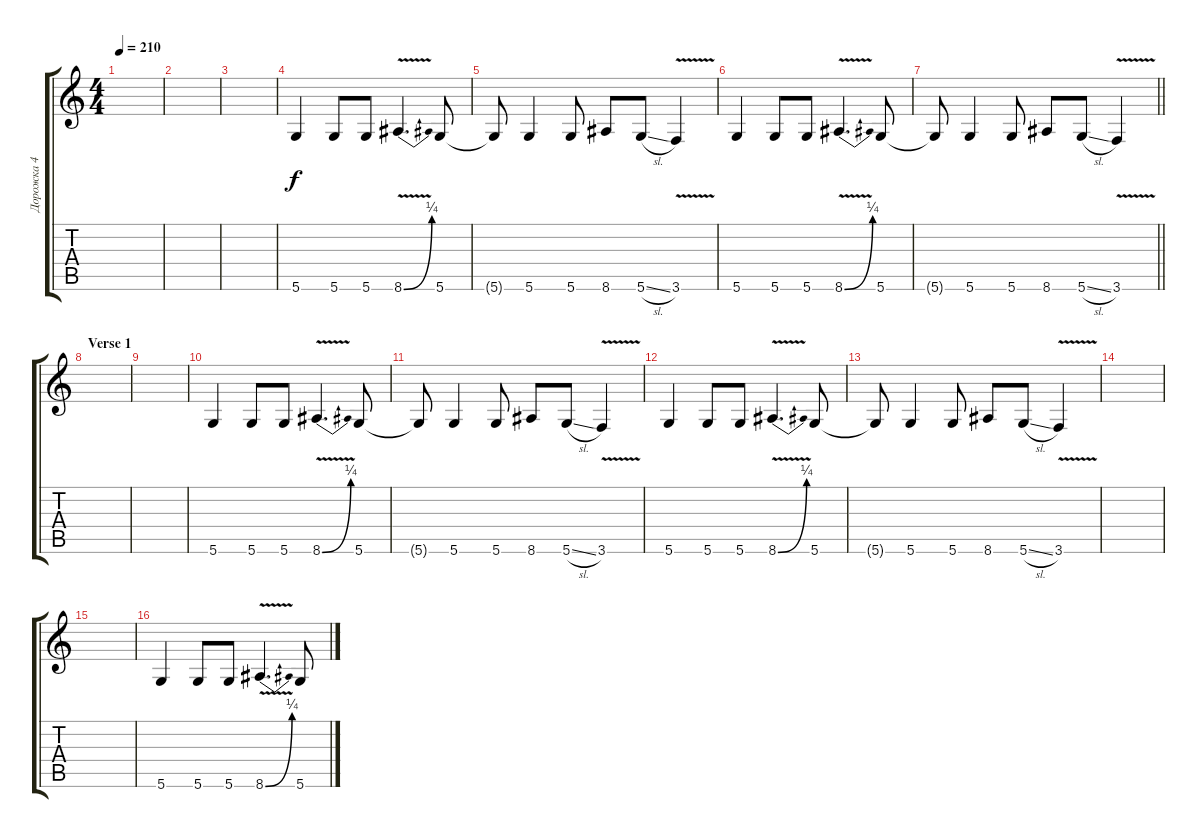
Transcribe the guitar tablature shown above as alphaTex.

\track ("Дорожка 4" "Дорожка 4") {instrument overdrivenguitar}
\staff {score tabs}
\tuning (E4 B3 G3 D3 A2 D2) {hide}
\ts (4 4)
\tempo 210
\clef g2
\ks c
|
|
|
5.6.4 5.6.8 5.6.8 8.6{be (bend 0 0 60 1) v}.4{d} 5.6.8 |
5.6{t}.8 5.6.4 5.6.8 8.6.8 5.6{sl}.8 3.6{v}.4 |
5.6.4 5.6.8 5.6.8 8.6{be (bend 0 0 60 1) v}.4{d} 5.6.8 |
\barLineRight lightlight
5.6{t}.8 5.6.4 5.6.8 8.6.8 5.6{sl}.8 3.6{v}.4 |
\section ("" "Verse 1")
|
|
5.6.4 5.6.8 5.6.8 8.6{be (bend 0 0 60 1) v}.4{d} 5.6.8 |
5.6{t}.8 5.6.4 5.6.8 8.6.8 5.6{sl}.8 3.6{v}.4 |
5.6.4 5.6.8 5.6.8 8.6{be (bend 0 0 60 1) v}.4{d} 5.6.8 |
5.6{t}.8 5.6.4 5.6.8 8.6.8 5.6{sl}.8 3.6{v}.4 |
|
|
5.6.4 5.6.8 5.6.8 8.6{be (bend 0 0 60 1) v}.4{d} 5.6.8
